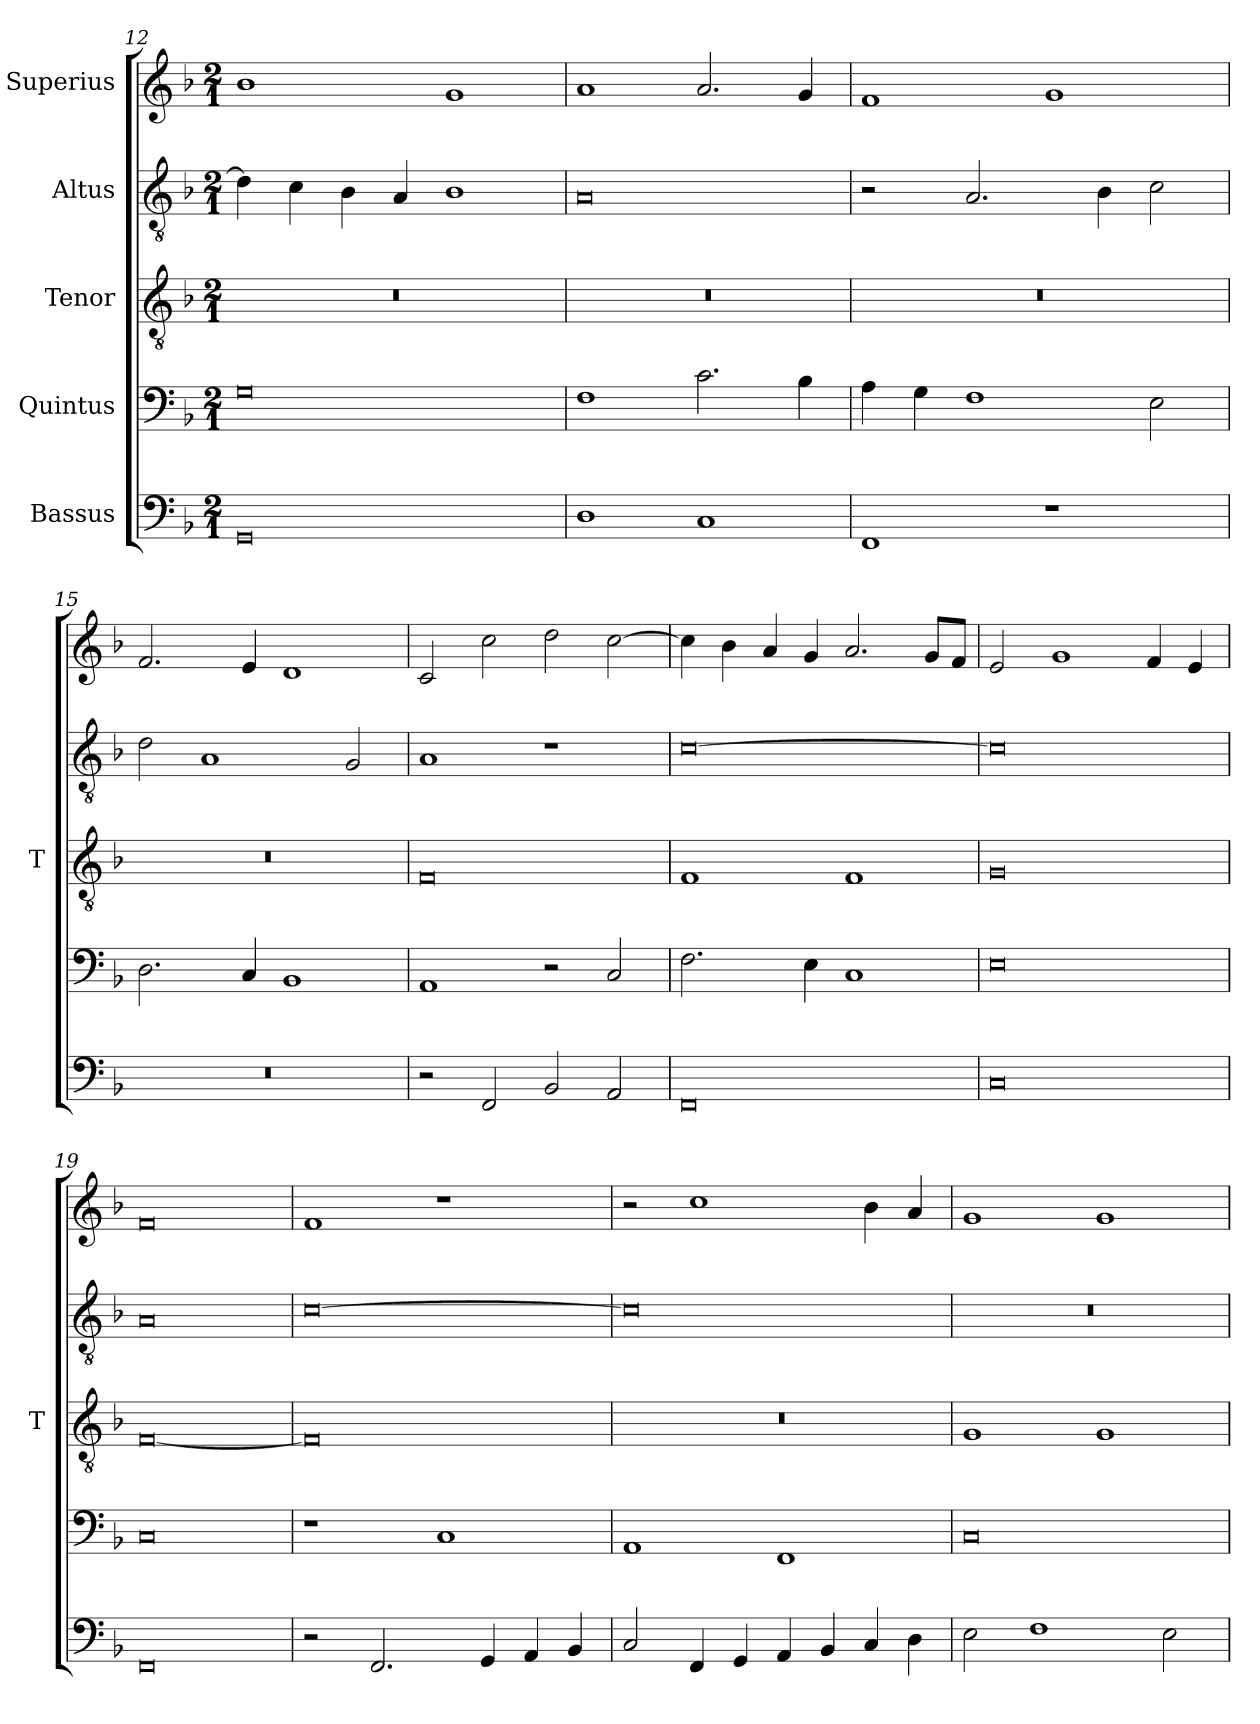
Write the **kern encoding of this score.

**kern	**kern	**kern	**kern	**kern
*part5	*part4	*part3	*part2	*part1
*staff5	*staff4	*staff3	*staff2	*staff1
*I"Bassus	*I"Quintus	*I"Tenor	*I"Altus	*I"Superius
*	*	*I'T	*	*
*clefF4	*clefF4	*clefGv2	*clefGv2	*clefG2
*k[b-]	*k[b-]	*k[b-]	*k[b-]	*k[b-]
*M2/1	*M2/1	*M2/1	*M2/1	*M2/1
=12	=12	=12	=12	=12
0GG	0G	0r	4d\]	1b-
.	.	.	4c\	.
.	.	.	4B-\	.
.	.	.	4A/	.
.	.	.	1B-	1g
=13	=13	=13	=13	=13
1D	1F	0r	0A	1a
1C	2.c\	.	.	2.a/
.	4B-\	.	.	4g/
=14	=14	=14	=14	=14
1FF	4A\	0r	2r	1f
.	4G\	.	.	.
.	1F	.	2.A/	.
1r	.	.	.	1g
.	.	.	4B-\	.
.	2E\	.	2c\	.
=15	=15	=15	=15	=15
0r	2.D\	0r	2d\	2.f/
.	.	.	1A	.
.	4C/	.	.	4e/
.	1BB-	.	.	1d
.	.	.	2G/	.
=16	=16	=16	=16	=16
2r	1AA	0F	1A	2c/
2FF/	.	.	.	2cc\
2BB-/	2r	.	1r	2dd\
2AA/	2C/	.	.	[2cc\
=17	=17	=17	=17	=17
0FF	2.F\	1F	[0c	4cc\]
.	.	.	.	4b-\
.	.	.	.	4a/
.	4E\	.	.	4g/
.	1C	1F	.	2.a/
.	.	.	.	8g/L
.	.	.	.	8f/J
=18	=18	=18	=18	=18
0C	0E	0G	0c]	2e/
.	.	.	.	1g
.	.	.	.	4f/
.	.	.	.	4e/
=19	=19	=19	=19	=19
0FF	0C	[0F	0A	0f
=20	=20	=20	=20	=20
2r	1r	0F]	[0c	1f
2.FF/	.	.	.	.
.	1C	.	.	1r
4GG/	.	.	.	.
4AA/	.	.	.	.
4BB-/	.	.	.	.
=21	=21	=21	=21	=21
2C/	1AA	0r	0c]	2r
4FF/	.	.	.	1cc
4GG/	.	.	.	.
4AA/	1FF	.	.	.
4BB-/	.	.	.	.
4C/	.	.	.	4b-\
4D\	.	.	.	4a/
=22	=22	=22	=22	=22
2E\	0C	1G	0r	1g
1F	.	.	.	.
.	.	1G	.	1g
2E\	.	.	.	.
=	=	=	=	=
*-	*-	*-	*-	*-
